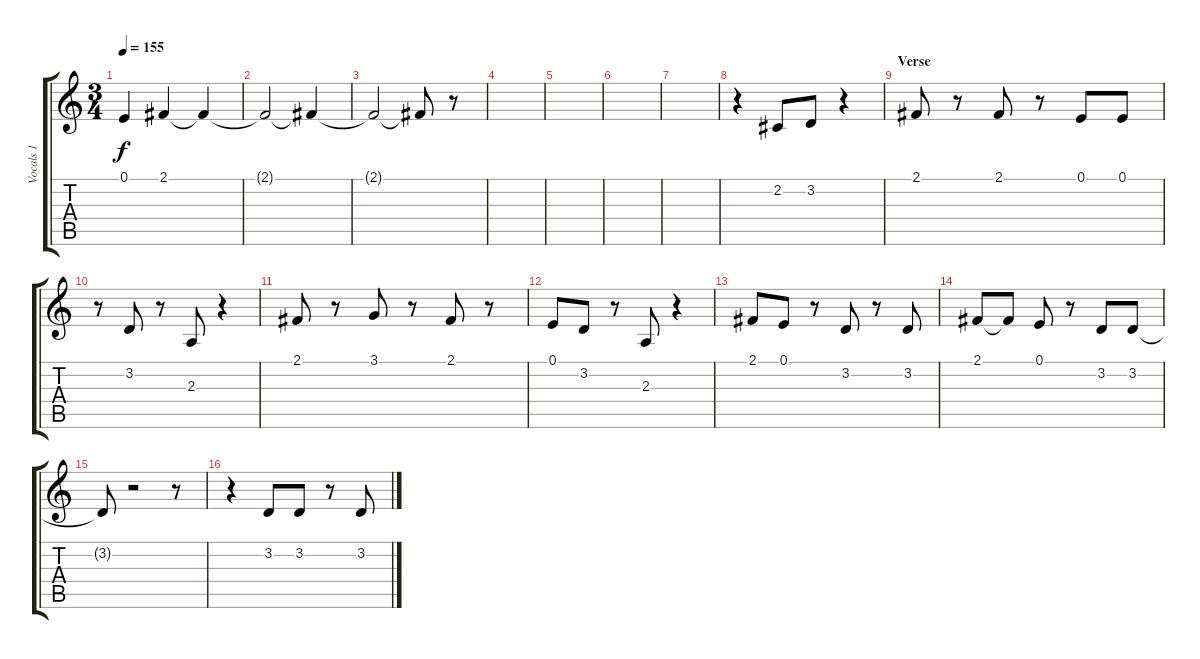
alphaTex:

\track ("Vocals 1" "Vocals 1") {instrument violin}
\staff {score tabs}
\tuning (E4 B3 G3 D3 A2 E2) {hide}
\ts (3 4)
\tempo 155
\clef g2
\ks c
0.1{t}.4{dy f} 2.1.4 2.1{t}.4 |
2.1{t}.2 2.1{t}.4 |
2.1{t}.2 2.1{t}.8 r.8 |
|
|
|
|
r.4 2.2.8 3.2.8 r.4 |
\section ("" "Verse")
2.1.8 r.8 2.1.8 r.8 0.1.8 0.1.8 |
r.8 3.2.8 r.8 2.3.8 r.4 |
2.1.8 r.8 3.1.8 r.8 2.1.8 r.8 |
0.1.8 3.2.8 r.8 2.3.8 r.4 |
2.1.8 0.1.8 r.8 3.2.8 r.8 3.2.8 |
2.1.8 2.1{t}.8 0.1.8 r.8 3.2.8 3.2.8 |
3.2{t}.8 r.2 r.8 |
r.4 3.2.8 3.2.8 r.8 3.2.8
